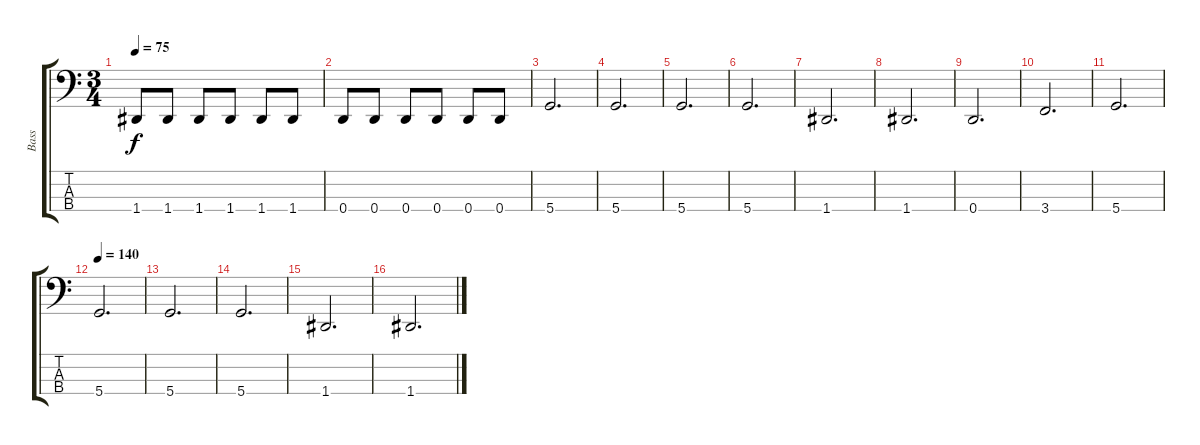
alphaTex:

\track ("Bass" "Bass") {instrument electricbassfinger}
\staff {score tabs}
\tuning (G2 D2 A1 D1) {hide}
\ts (3 4)
\tempo 75
\clef f4
\ks c
1.4.8{dy f} 1.4.8 1.4.8 1.4.8 1.4.8 1.4.8 |
0.4.8 0.4.8 0.4.8 0.4.8 0.4.8 0.4.8 |
5.4.2{d} |
5.4.2{d} |
5.4.2{d} |
5.4.2{d} |
1.4.2{d} |
1.4.2{d} |
0.4.2{d} |
3.4.2{d} |
5.4.2{d} |
\tempo 140
5.4.2{d} |
5.4.2{d} |
5.4.2{d} |
1.4.2{d} |
1.4.2{d}
